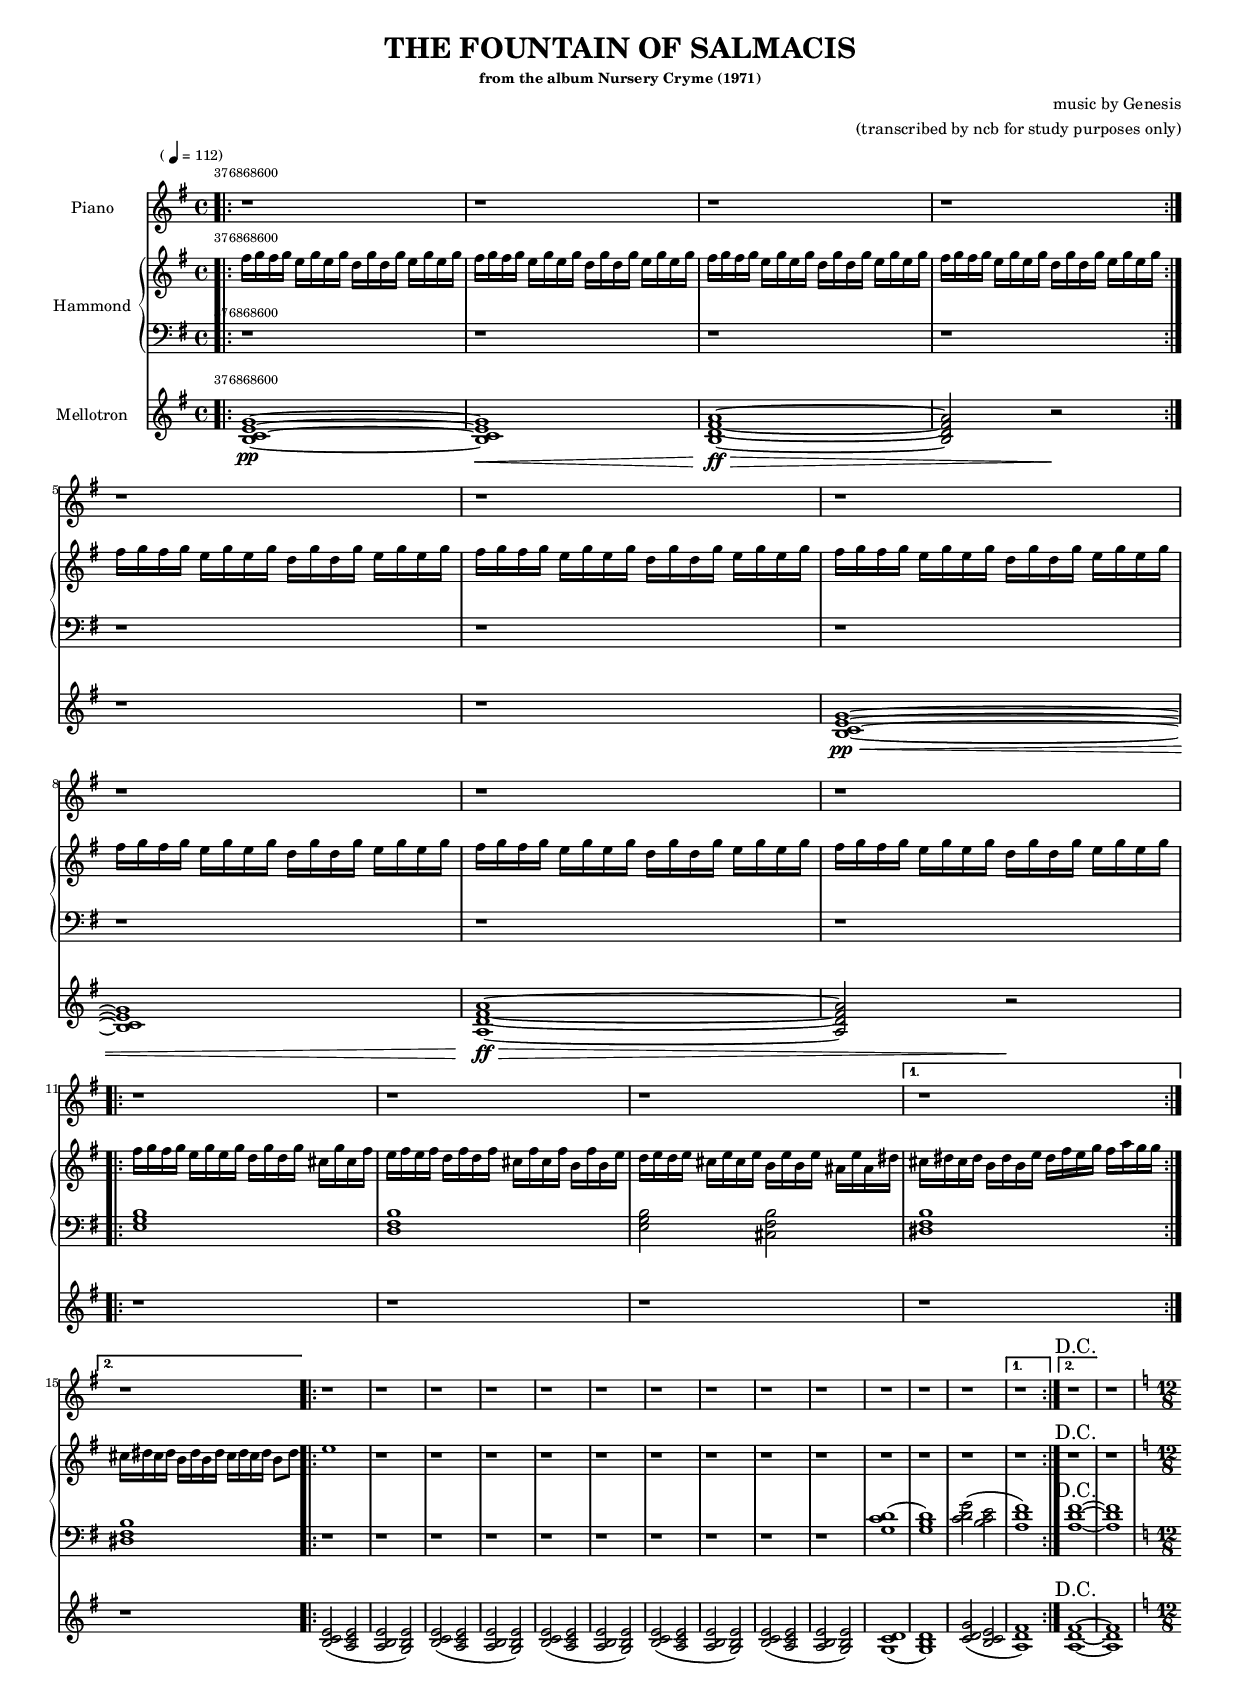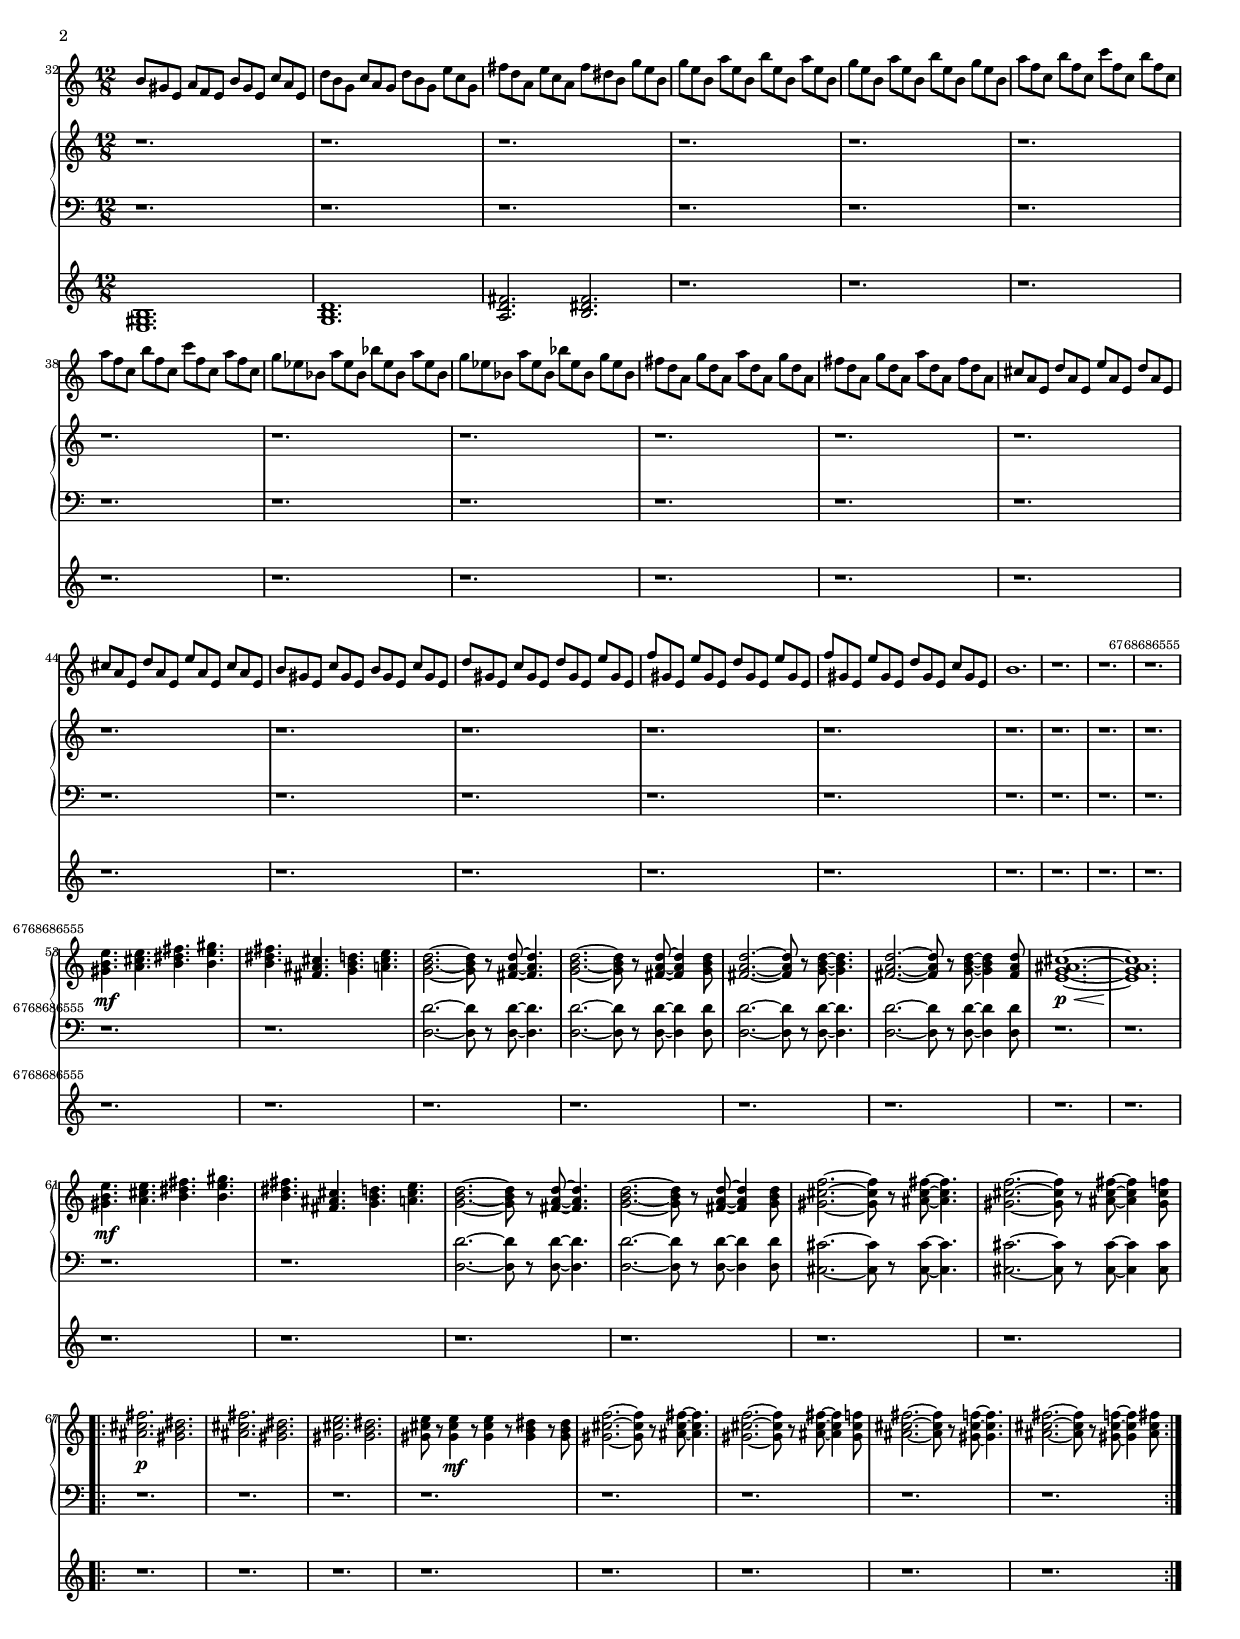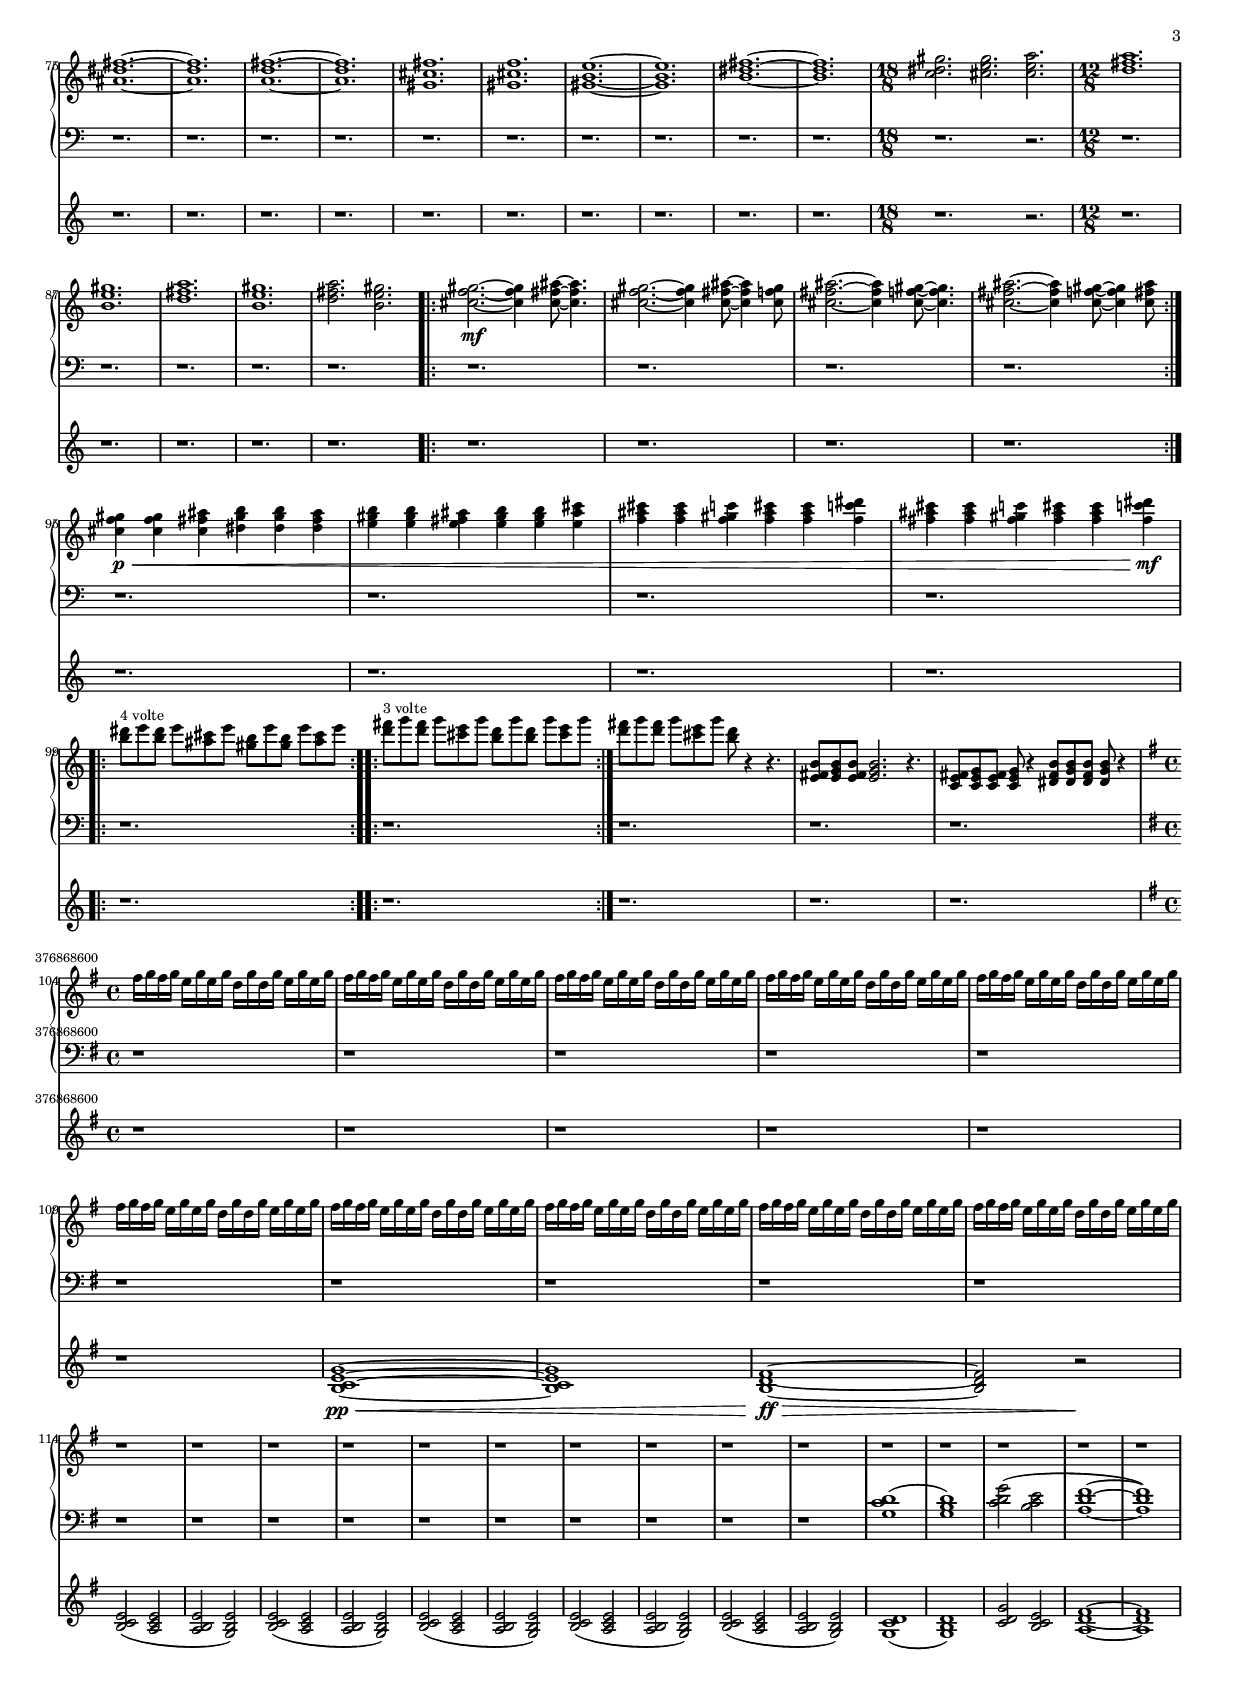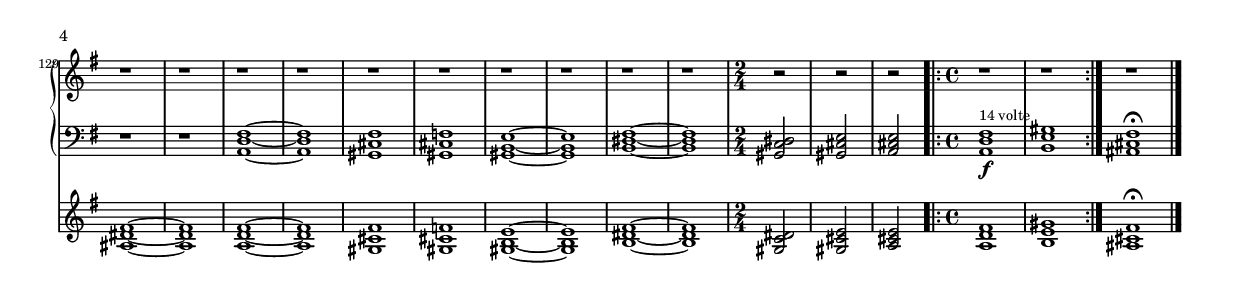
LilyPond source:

\version "2.12.3"
#(ly:set-option 'delete-intermediate-files #t)

% ----------------------------------------------------------------------------


% ----------------------------------------------------------------------------
% INTRO
% ----------------------------------------------------------------------------
hammondUpperIntroA = \relative c'' {
	fis16 g fis g	e g e g		d g d g		e g e g
	fis g fis g		e g e g		d g d g		e g e g
	fis g fis g		e g e g		d g d g		e g e g
	fis g fis g		e g e g		d g d g		e g e g
}
hammondUpperIntroB = \relative c'' {
	fis16 g fis g	e g e g		d g d g		e g e g
	fis g fis g		e g e g		d g d g		e g e g
	fis g fis g		e g e g		d g d g		e g e g
	fis g fis g		e g e g		d g d g		e g e g
	fis g fis g		e g e g		d g d g		e g e g
	fis g fis g		e g e g		d g d g		e g e g
}
mellotronIntroA = \relative c' {
	<b c e g>1~\pp
	<b c e g>1\<
	<b d fis a>1~\ff\>
	<b d fis a>2 r2\!
}
mellotronIntroB = \relative c' {
	r1
	r1
	<b c e g>1~\pp\<
	<b c e g>
	<a d fis a>1~\ff\>
	<a d fis a>2 r2\!
}


% ----------------------------------------------------------------------------
% TEMA UNO
% ----------------------------------------------------------------------------
hammondUpperTemaUno = \relative c'' {
	\bar "|:"
    \repeat volta 2 {
	    fis16 g fis g		e g e g			d g d g				cis, g' cis, fis
	    e fis e fis			d fis d fis		cis fis cis fis		b, fis' b, e
	    d e d e				cis e cis e		b e b e				ais, e' ais, dis
    } \alternative { {
	    cis dis cis dis		b dis b e		dis fis e g			fis a g g
    } {
	    cis, dis cis dis		b dis b dis		cis dis cis dis		b8	dis8
	}}
}
hammondLowerTemaUno = \relative c {
    <e g b>1
	<d fis b>1
	<e g b>2 <cis fis b>2
	<dis fis b>1
	<dis fis b>1
}


% ----------------------------------------------------------------------------
% TEMA DUE
% ----------------------------------------------------------------------------
hammondUpperTemaDue = \relative c'' {
	e1
	r1 r1 r1 r1 r1 r1 r1 r1 r1
	r1 r1 r1 r1 r1 r1
}
hammondLowerTemaDue = \relative c' {
    r1
	r1 r1 r1 r1 r1 r1 r1 r1 r1
	<g c d>1(					
	<g b d>1)
	<c d g>2(		<b c e>2
	<a d fis>1)
	<a d fis>1~
	<a d fis>1
}
mellotronTemaDue = \relative c' {
	\bar "|:"
    \repeat volta 2 {
        <b c e>2(		<a c e>2
		<a b e>2		<g b e>2)

        <b c e>2(		<a c e>2
		<a b e>2		<g b e>2)

        <b c e>2(		<a c e>2
		<a b e>2		<g b e>2)

        <b c e>2(		<a c e>2
		<a b e>2		<g b e>2)

        <b c e>2(		<a c e>2
		<a b e>2		<g b e>2)

		<g c d>1(					
		<g b d>1)
		<c d g>2(		<b c e>2
    } \alternative { {
	    <a d fis>1)
    } {
	    <a d fis>1~
	}}
		<a d fis>1
			
}


% ----------------------------------------------------------------------------
% STACCO
% ----------------------------------------------------------------------------
pianoStacco = \relative c'' {
	b8 gis e 	a f e		b' gis e		c' a e
	d' b g		c a g		d' b g			e' c g
	fis' d a	e' c a		fis' dis b		g' e b

	g' e b		a' e b		b' e, b			a' e b
	g' e b		a' e b		b' e, b			g' e b

	a' f c		b' f c		c' f, c			b' f c
	a' f c		b' f c		c' f, c			a' f c

	g' ees bes	a' ees bes	bes' ees, bes	a' ees bes
	g' ees bes	a' ees bes	bes' ees, bes	g' ees bes

	fis' d a	g' d a		a' d, a			g' d a
	fis' d a	g' d a		a' d, a			fis' d a

	cis a e 	d' a e		e' a, e			d' a e
	cis' a e	d' a e		e' a, e			cis' a e

	b' gis e	c' gis e	b' gis e		c' gis e
	d' gis, e	c' gis e	d' gis, e		e' gis, e
    f' gis, e	e' gis, e	d' gis, e		e' gis, e
	f' gis, e	e' gis, e	d' gis, e		c' gis e
	b'1.
}
mellotronStacco = \relative c' {
    <e, gis b>1.
	<g b d>1.
	<a d fis>2.	<b dis fis>2.
	r1. r1. r1. r1. r1. r1. r1. r1. r1. r1. r1. r1. r1. r1. r1.
}


% ----------------------------------------------------------------------------
% TEMA TRE
% ----------------------------------------------------------------------------
hammondUpperTemaTreA = \relative c'' {
	<gis b e>4.\mf			<a cis e>4.			<b dis fis>4.				<b e gis>4.
	<b dis fis>4.			<fis ais cis>4.		<g b d>4.					<a cis e>4.
	<g b d>2.~									<g b d>8 r8 <fis a d>8~		<fis a d>4.
    <g b d>2.~									<g b d>8 r8	<fis a d>8~ 	<fis a d>4 <g b d>8
	<fis a d>2.~								<fis a d>8 r8 <g b d>8~ 	<g b d>4.
    <fis a d>2.~								<fis a d>8 r8 <g b d>8~ 	<g b d>4 <fis a d>8
	<e g ais cis>1.~\p\<	
	<e g ais cis>1.\!
}
hammondUpperTemaTreB = \relative c'' {
	<gis b e>4.\mf			<a cis e>4.			<b dis fis>4.				<b e gis>4.
	<b dis fis>4.			<fis ais cis>4.		<g b d>4.					<a cis e>4.
	<g b d>2.~									<g b d>8 r8 <fis a d>8~		<fis a d>4.
    <g b d>2.~									<g b d>8 r8	<fis a d>8~ 	<fis a d>4 <g b d>8
	<gis cis f>2.~								<gis cis f>8 r8	<ais cis fis>8~ <ais cis fis>4.
	<gis cis f>2.~								<gis cis f>8 r8	<ais cis fis>8~ <ais cis fis>4 <gis cis f>8
}
hammondUpperTemaTreC = \relative c'' {
	\bar "|:"
    \repeat volta 2 {
	<ais cis fis>2.\p				<gis b dis>2.
	<ais cis fis>2.					<gis b dis>2.
	<gis cis e>2.					<gis b dis>2.
	<gis cis e>8 r8	<gis cis e>4\mf r8	<gis cis e>4 r8	<gis b dis>4 r8 <gis b dis>8

	<gis cis f>2.~								<gis cis f>8 r8	<ais cis fis>8~ 	<ais cis fis>4.
	<gis cis f>2.~								<gis cis f>8 r8	<ais cis fis>8~ 	<ais cis fis>4 <gis cis f>8
	<ais cis fis>2.~							<ais cis fis>8 r8 <gis cis f>8~ 	<gis cis f>4.
	<ais cis fis>2.~							<ais cis fis>8 r8 <gis cis f>8~ 	<gis cis f>4 <ais cis fis>8
	}
	\bar ":|"
}
hammondUpperTemaTreD = \relative c'' {
	<ais dis fis>1.~ 		<ais dis fis>1.
	<a d fis>1.~			<a d fis>1.
	<gis cis fis>1.			<gis cis f>1.
	<gis b e>1.~			<gis b e>1.
	<b dis fis>1.~			<b dis fis>1.

	\time 18/8
	<c dis gis>2.	<cis e gis>2.	<cis e a>2.

	\time 12/8
	<d fis a>1.		<b e gis>1.
	<d fis a>1.		<b e gis>1.
	<d fis a>2.		<b e gis>2.
}
hammondUpperTemaTreE = \relative c'' {
	\bar "|:"
    \repeat volta 2 {
		<cis f gis>2.~\mf				<cis f gis>4	<cis fis ais>8~ <cis fis ais>4.
		<cis f gis>2.~					<cis f gis>4	<cis fis ais>8~ <cis fis ais>4 <cis f gis>8
		<cis fis ais>2.~				<cis fis ais>4	<cis f gis>8~ 	<cis f gis>4.
		<cis fis ais>2.~				<cis fis ais>4	<cis f gis>8~ 	<cis f gis>4 <cis fis ais>8
	}
	\bar ":|"
}
hammondUpperTemaTreF = \relative c'' {
	<cis f gis>4\p\<<cis f gis>4	<cis fis ais>4			<dis gis b>4	<dis gis b>4	<dis fis ais>4
	<e gis b>4		<e gis b>4		<e fis ais>4			<e gis b>4		<e gis b>4		<e ais cis>4
	<f ais cis>4	<f ais cis>4	<f gis c>4				<f ais cis>4	<f ais cis>4	<f c' dis>4
	<fis ais cis>4	<fis ais cis>4	<fis gis c>4			<fis ais cis>4	<fis ais cis>4	<fis c' dis>4\mf
}
hammondUpperTemaTreG = \relative c''' {
	\bar "|:"
	<b dis>8^\markup { \smaller "4 volte"} e <b dis> 		e <ais, cis> e'					<gis, b> e' <gis, b>		e' <ais, cis> e'
	\bar ":|:"
	<d fis>8^\markup { \smaller "3 volte"} g <d fis> 		g <cis, e> g'					<b, d> g' <b, d>			g' <cis, e> g'
	\bar ":|"
    <d fis>8 g <d fis> 		g <cis, e> g'					<b, d> r4 	r4.
}
hammondUpperTemaTreH = \relative c'' {
	<e, fis b>8 <e g b>8   <e fis b>8			<e g b>2.	r4.
	<c e fis>8  <c e g>8   <c e fis>8			<c e g>8 r4		<dis fis b>8 <dis g b>8   <dis fis b>8		<dis g b>8 r4
}
hammondLowerTemaTreA = \relative c' {
	r1.
	r1.
	<d, d'>2.~									<d d'>8 r8 <d d'>8~		<d d'>4.
    <d d'>2.~									<d d'>8 r8 <d d'>8~		<d d'>4 <d d'>8
	<d d'>2.~									<d d'>8 r8 <d d'>8~		<d d'>4.
    <d d'>2.~									<d d'>8 r8 <d d'>8~		<d d'>4 <d d'>8
	r1.
	r1.
}
hammondLowerTemaTreB = \relative c' {
	r1.
	r1.
	<d, d'>2.~									<d d'>8 r8 <d d'>8~		<d d'>4.
    <d  d'>2.~									<d d'>8 r8 <d d'>8~		<d d'>4 <d d'>8
	<cis  cis'>2.~								<cis cis'>8 r8 <cis cis'>8~		<cis cis'>4.
    <cis  cis'>2.~								<cis cis'>8 r8 <cis cis'>8~		<cis cis'>4 <cis cis'>8
}


% ----------------------------------------------------------------------------
% RIPRESA
% ----------------------------------------------------------------------------
hammondUpperRipresa = \relative c'' {
	fis16 g fis g	e g e g		d g d g		e g e g
	fis g fis g		e g e g		d g d g		e g e g

	fis g fis g		e g e g		d g d g		e g e g
	fis g fis g		e g e g		d g d g		e g e g
	fis g fis g		e g e g		d g d g		e g e g
	fis g fis g		e g e g		d g d g		e g e g

	fis g fis g		e g e g		d g d g		e g e g
	fis g fis g		e g e g		d g d g		e g e g
	fis g fis g		e g e g		d g d g		e g e g
	fis g fis g		e g e g		d g d g		e g e g
}
mellotronRipresa = \relative c' {
	r1
	r1

	r1
	r1
	r1
	r1

	<b c e g>1~\pp\<
	<b c e g>
	<b d fis>1~\ff\>
	<b d fis>2 r2\!
}

hammondLowerRipresaTemaDue = \relative c' {
    r1
	r1 r1 r1 r1 r1 r1 r1 r1 r1
	<g c d>1(					
	<g b d>1)
	<c d g>2(		<b c e>2
	<a d fis>1~
	<a d fis>1)
}
mellotronRipresaTemaDue = \relative c' {
        <b c e>2(		<a c e>2
		<a b e>2		<g b e>2)

        <b c e>2(		<a c e>2
		<a b e>2		<g b e>2)

        <b c e>2(		<a c e>2
		<a b e>2		<g b e>2)

        <b c e>2(		<a c e>2
		<a b e>2		<g b e>2)

        <b c e>2(		<a c e>2
		<a b e>2		<g b e>2)

		<g c d>1(					
		<g b d>1)
		<c d g>2(		<b c e>2
	    <a d fis>1~
		<a d fis>1			
}


% ----------------------------------------------------------------------------
% FINALE
% ----------------------------------------------------------------------------
hammondLowerFinale = \relative c {
    r1 r1
	<a d fis>1~				<a d fis>1
	<gis cis fis>1			<gis cis f>1
	<gis b e>1~				<gis b e>1
	<b dis fis>1~			<b dis fis>1
	\time 2/4
	<gis c dis>2	<gis cis e>2	<a cis e>2
	\time 4/4
	\bar "|:"
	<a d fis>1^\markup { \smaller "14 volte"}\f				<b e gis>1
	\bar ":|"
	<ais cis fis>1\fermata\>
    \bar "||"
}
mellotronFinale = \relative c' {
    <ais dis fis>1~			<ais dis fis>1
	<a d fis>1~				<a d fis>1
	<gis cis fis>1			<gis cis f>1
	<gis b e>1~				<gis b e>1
	<b dis fis>1~			<b dis fis>1
	\time 2/4
	<gis c dis>2	<gis cis e>2	<a cis e>2
	\time 4/4
	\bar "|:"
	<a d fis>1				<b e gis>1
	\bar ":|"
	<ais cis fis>1\fermata\>
    \bar "||"
}

% ----------------------------------------------------------------------------
% 
% ----------------------------------------------------------------------------
piano = {
    \clef violin
	\key e \minor
	\time 4/4

	% --- INTRO
	\bar "|:"
	r1 r1 r1 r1
	\bar ":|"
	\break
	r1 r1 r1 r1 r1 r1
	\break

	% --- TEMA UNO
	r1 r1 r1 r1 r1

	% --- TEMA DUE
	r1 r1 r1 r1 r1 r1 r1 r1 r1 r1 r1 r1 r1 r1 r1 
	\override Score.RehearsalMark #'self-alignment-X = #RIGHT
    \mark "D.C."
	r1

	% --- STACCO
	\key c \major
	\time 12/8
	\pianoStacco
	r1. r1. r1.
}

hammondUpper = {
    \clef violin
	\key e \minor
	\time 4/4

	% --- INTRO
	\mark \markup { \tiny { "               376868600" } }
	\bar "|:"
	\hammondUpperIntroA
	\bar ":|"
	\break
	\hammondUpperIntroB

	% --- TEMA UNO
	\hammondUpperTemaUno


	% --- TEMA DUE
	\hammondUpperTemaDue
	\break

	% --- STACCO
	\key c \major
	\time 12/8
	r1. r1. r1. r1. r1. r1. r1. r1. r1. r1. r1. r1. r1. r1. r1. r1. r1. r1.
	r1. r1. r1.
	\break

	\mark \markup { \tiny { "6768686555" } }
	% --- TEMA TRE
	\hammondUpperTemaTreA
	\break
	\hammondUpperTemaTreB
	\break
	\hammondUpperTemaTreC
	\break
	\hammondUpperTemaTreD
	\hammondUpperTemaTreE
	\break
	\hammondUpperTemaTreF
	\break
	\hammondUpperTemaTreG
	\hammondUpperTemaTreH
	\break

	% --- RIPRESA
	\key e \minor
	\time 4/4
	\mark \markup { \tiny { "376868600" } }
	\hammondUpperRipresa
	\break
	r1 r1 r1 r1 r1 r1 r1 r1 r1 r1 r1 r1 r1 r1 r1
	\break

	% --- FINALE
	r1 r1 r1 r1 r1 r1 r1 r1 r1 r1 r2 r2 r2 r1 r1 r1

	\bar "|."
}

hammondLower = {
    \clef bass
	\key e \minor
	\time 4/4

	% --- INTRO
	\bar "|:"
	r1 r1 r1 r1
	\bar ":|"
	\break
    r1 r1 r1 r1 r1 r1
	\break

	% --- TEMA UNO
	\hammondLowerTemaUno

	% --- TEMA DUE
	\hammondLowerTemaDue

	% --- STACCO
	\key c \major
	\time 12/8
	r1. r1. r1. r1. r1. r1. r1. r1. r1. r1. r1. r1. r1. r1. r1. r1. r1. r1.
	r1. r1. r1.

	% --- TEMA TRE
	\hammondLowerTemaTreA
	\hammondLowerTemaTreB
	r1. r1. r1. r1. r1. r1. r1. r1.
	r1. r1. r1. r1. r1. r1. r1. r1. r1. r1.  r1. r2.  r1. r1. r1. r1. r1.
	r1. r1. r1. r1.
	r1. r1. r1. r1.
	r1. r1. r1.
	r1. r1.

	% --- RIPRESA
	\key e \minor
	\time 4/4
	r1 r1 r1 r1 r1 r1 r1 r1 r1 r1
	\hammondLowerRipresaTemaDue
	

	% --- FINALE
	\hammondLowerFinale

	\bar "|."
}

mellotron = {
    \clef violin
	\key e \minor
	\time 4/4

	% --- INTRO
	\bar "|:"
	\mellotronIntroA
	\bar ":|"
	\break
	\mellotronIntroB
	\break

	% --- TEMA UNO
	r1 r1 r1 r1 r1

	% --- TEMA DUE
	\mellotronTemaDue

	% --- STACCO
	\time 12/8
	\key c \major
	\mellotronStacco
	r1. r1. r1.

	% --- TEMA TRE
	r1. r1. r1. r1. r1. r1. r1. r1.
	r1. r1. r1. r1. r1. r1.
	r1. r1. r1. r1. r1. r1. r1. r1.
	r1. r1. r1. r1. r1. r1. r1. r1. r1. r1.  r1. r2.  r1. r1. r1. r1. r1.
	r1. r1. r1. r1.
	r1. r1. r1. r1.
	r1. r1. r1.
	r1. r1.

	% --- RIPRESA
	\key e \minor
	\time 4/4
	\mellotronRipresa
	\mellotronRipresaTemaDue

	% --- FINALE
	\mellotronFinale

	\bar "|."
}
% ----------------------------------------------------------------------------



#(set-global-staff-size 14)


\book { 

    \header {
        title       = \markup {\larger "THE FOUNTAIN OF SALMACIS"}
	    subtitle    = ""
	    subsubtitle = "from the album Nursery Cryme (1971)"
        composer    = "music by Genesis"
	    arranger    = "(transcribed by ncb for study purposes only)"
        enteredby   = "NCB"
        piece       = \markup { \bold "                     " \smaller { (\note #"4"#1 = 112) } }
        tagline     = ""
    }

    \score {
		<<
			\new Staff = "Piano" \with { midiInstrument = #"acoustic guitar" }
	        <<
		        \set Staff.instrumentName = "Piano"
	            \piano
            >>

            \new PianoStaff = "Hammond" \with {midiInstrument = #"drawbar organ" }
		    <<
                \set PianoStaff.instrumentName = "Hammond"
	            \new Staff = upper \hammondUpper
	            \new Staff = lower \hammondLower
            >>

			\new Staff = "Mellotron" \with { midiInstrument = #"violin" }
	        <<
		        \set Staff.instrumentName = "Mellotron"
	            \mellotron
            >>
		>>
	    \layout {
		    \context { \override VerticalAlignment #'forced-distance = #8 }
			\context { \Score \remove "Mark_engraver" \remove "Staff_collecting_engraver" }
            \context { \Staff \consists "Mark_engraver" \consists "Staff_collecting_engraver" }
		}
	    \midi { \context { \Score tempoWholesPerMinute = #(ly:make-moment 100 4) } }
    }

	\paper{
	    ragged-bottom = ##t
        ragged-last-bottom = ##t
    }
}
